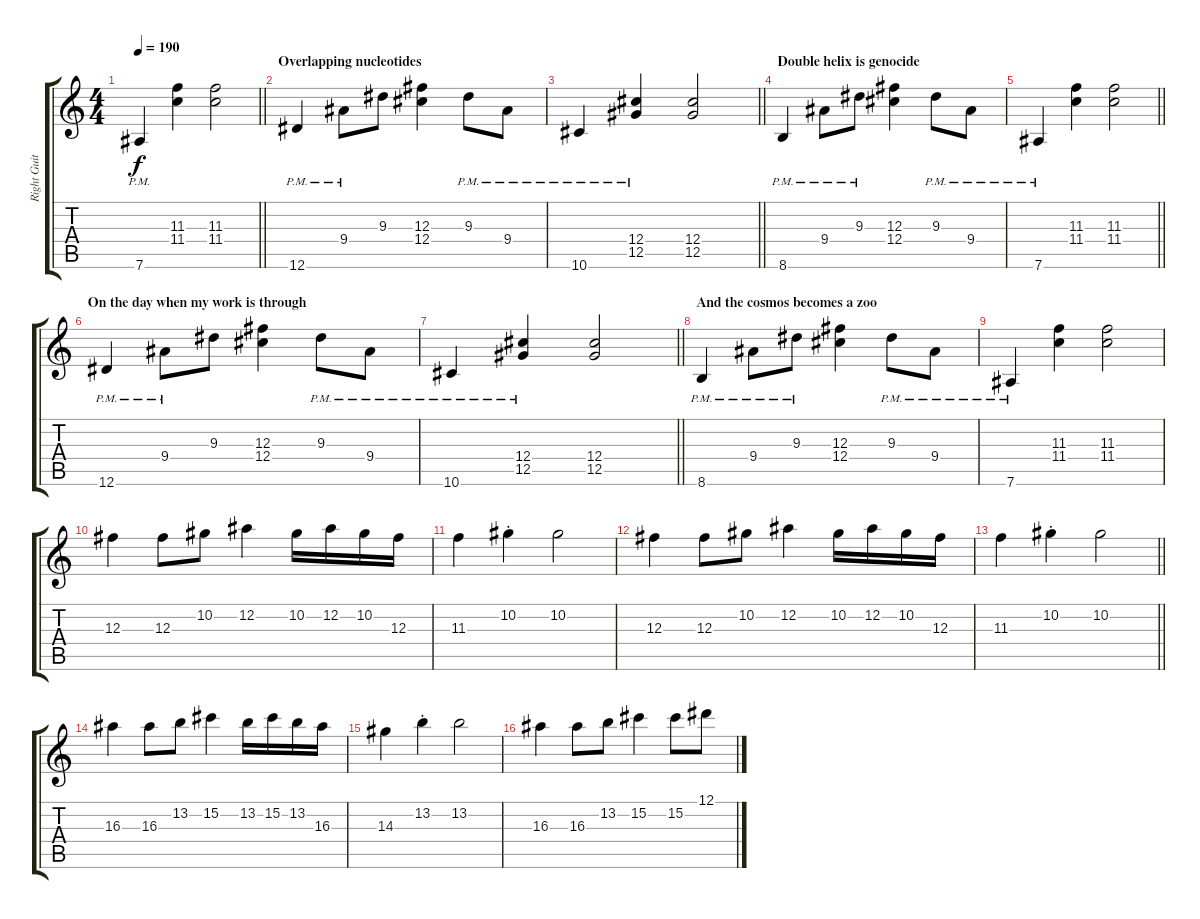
\track ("Right Guitar" "Right Guit") {instrument distortionguitar}
\staff {score tabs}
\tuning (Eb4 Bb3 Gb3 Db3 Ab2 Eb2) {hide}
\ts (4 4)
\tempo 190
\clef g2
\barLineRight lightlight
\ks c
7.6{pm}.4{dy f} (11.3 11.4).4 (11.3 11.4).2 |
\section ("" "Overlapping nucleotides ")
12.6{pm}.4 9.4{pm}.8 9.3.8 (12.3 12.4).4 9.3{pm}.8 9.4{pm}.8 |
\barLineRight lightlight
10.6{pm}.4 (12.4{pm} 12.5{pm}).4 (12.4 12.5).2 |
\section ("" "Double helix is genocide ")
8.6{pm}.4 9.4{pm}.8 9.3{pm}.8 (12.3 12.4).4 9.3{pm}.8 9.4{pm}.8 |
\barLineRight lightlight
7.6{pm}.4 (11.3 11.4).4 (11.3 11.4).2 |
\section ("" "On the day when my work is through ")
12.6{pm}.4 9.4{pm}.8 9.3.8 (12.3 12.4).4 9.3{pm}.8 9.4{pm}.8 |
\barLineRight lightlight
10.6{pm}.4 (12.4{pm} 12.5{pm}).4 (12.4 12.5).2 |
\section ("" "And the cosmos becomes a zoo")
8.6{pm}.4 9.4{pm}.8 9.3{pm}.8 (12.3 12.4).4 9.3{pm}.8 9.4{pm}.8 |
7.6{pm}.4 (11.3 11.4).4 (11.3 11.4).2 |
12.3.4 12.3.8 10.2.8 12.2.4 10.2.16 12.2.16 10.2.16 12.3.16 |
11.3.4 10.2{st}.4 10.2.2 |
12.3.4 12.3.8 10.2.8 12.2.4 10.2.16 12.2.16 10.2.16 12.3.16 |
\barLineRight lightlight
11.3.4 10.2{st}.4 10.2.2 |
16.3.4 16.3.8 13.2.8 15.2.4 13.2.16 15.2.16 13.2.16 16.3.16 |
14.3.4 13.2{st}.4 13.2.2 |
16.3.4 16.3.8 13.2.8 15.2.4 15.2.8 12.1.8
